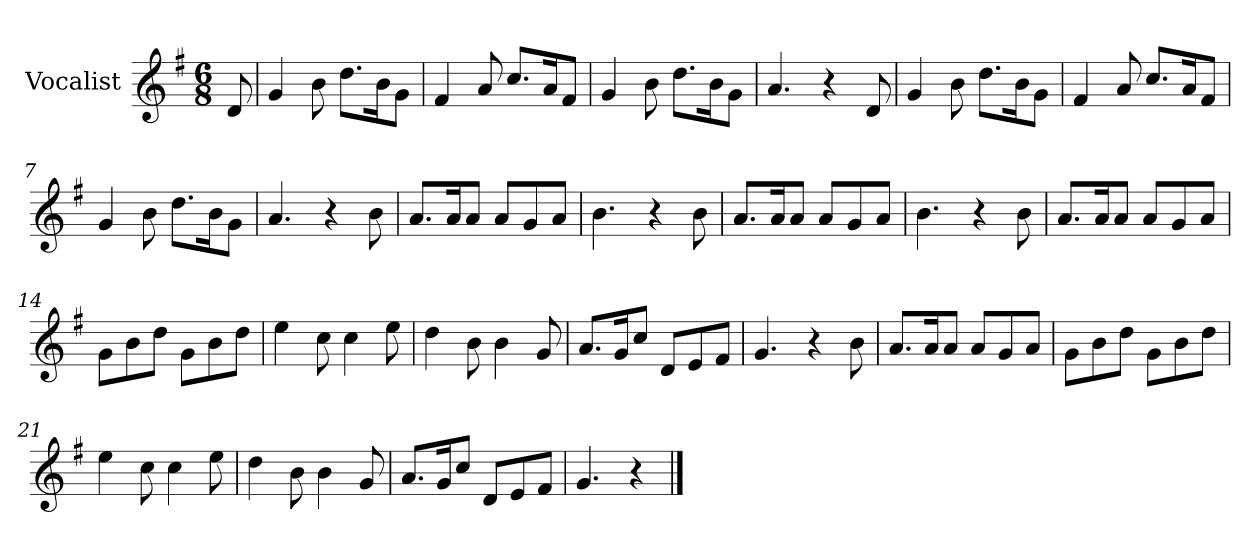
**kern
*part1
*staff1
*I"Vocalist
*k[f#]
*G:
*M6/8
=
8d
=1
4g
8b
8.ddL
16bK
8gJ
=2
4f#
8a
8.ccL
16aK
8f#J
=3
4g
8b
8.ddL
16bK
8gJ
=4
4.a
4r
8d
=5
4g
8b
8.ddL
16bK
8gJ
=6
4f#
8a
8.ccL
16aK
8f#J
=7
4g
8b
8.ddL
16bK
8gJ
=8
4.a
4r
8b
=9
8.aL
16aK
8aJ
8aL
8g
8aJ
=10
4.b
4r
8b
=11
8.aL
16aK
8aJ
8aL
8g
8aJ
=12
4.b
4r
8b
=13
8.aL
16aK
8aJ
8aL
8g
8aJ
=14
8gL
8b
8ddJ
8gL
8b
8ddJ
=15
4ee
8cc
4cc
8ee
=16
4dd
8b
4b
8g
=17
8.aL
16gK
8ccJ
8dL
8e
8f#J
=18
4.g
4r
8b
=19
8.aL
16aK
8aJ
8aL
8g
8aJ
=20
8gL
8b
8ddJ
8gL
8b
8ddJ
=21
4ee
8cc
4cc
8ee
=22
4dd
8b
4b
8g
=23
8.aL
16gK
8ccJ
8dL
8e
8f#J
=24
4.g
4r
==
*-
